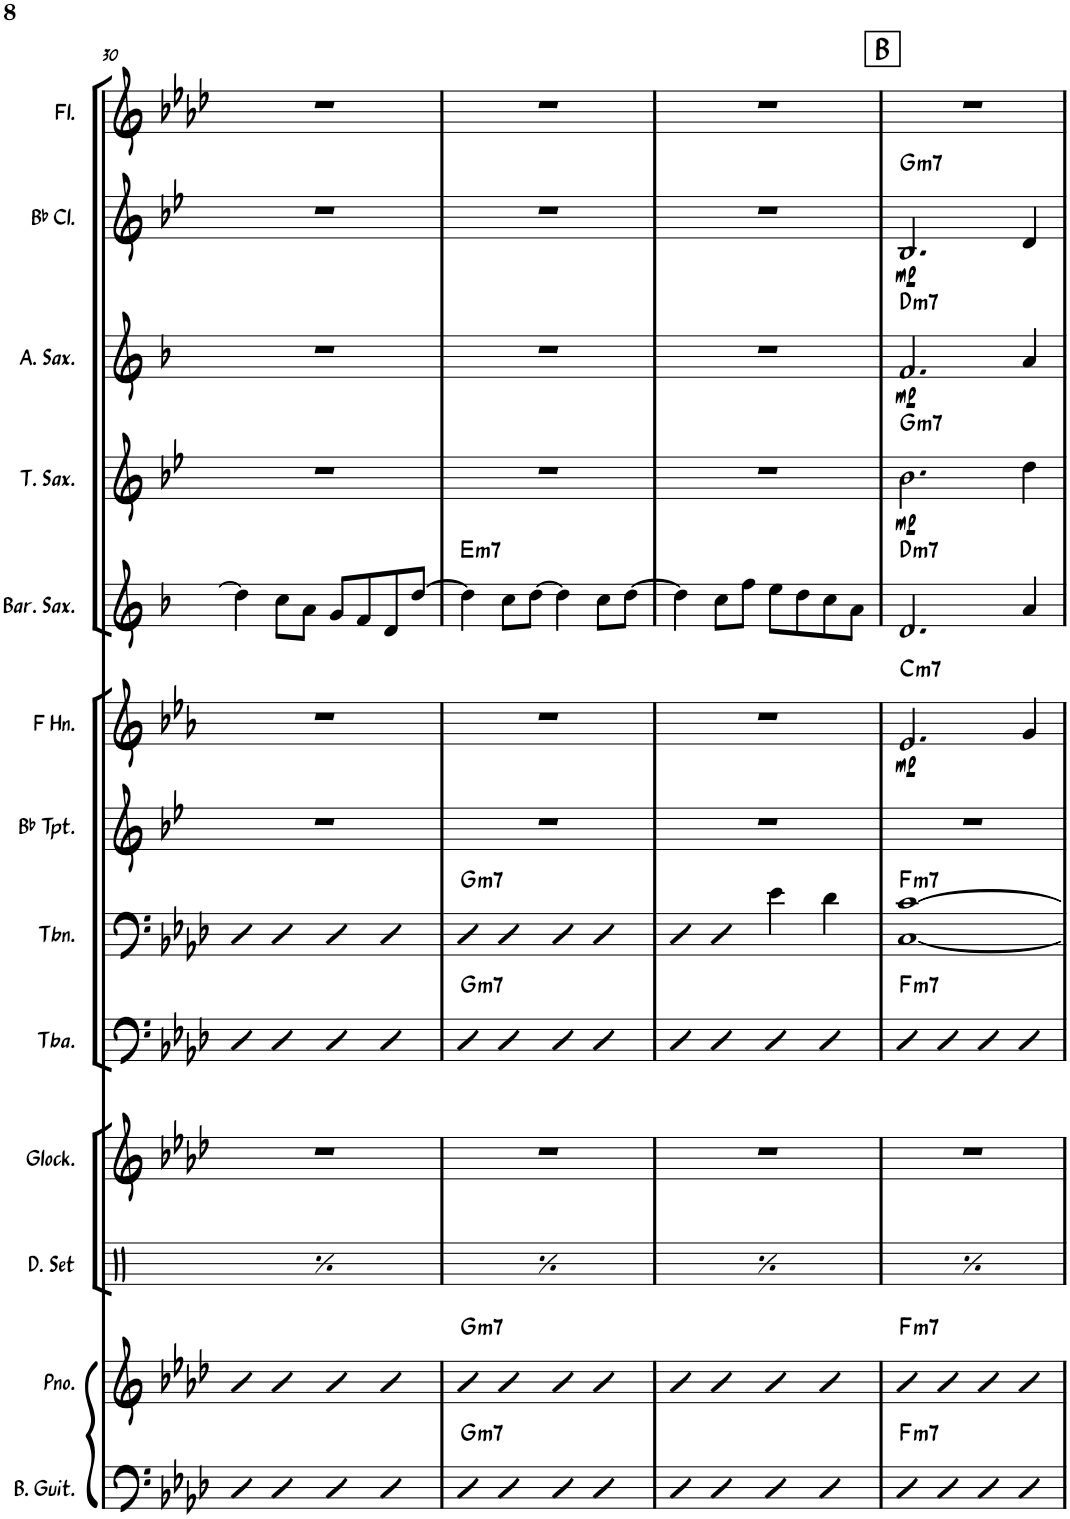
**kern	**harte	**kern	**harte	**kern	**kern	**kern	**harte	**kern	**harte	**kern	**kern	**dynam	**harte	**kern	**harte	**kern	**dynam	**harte	**kern	**dynam	**harte	**kern	**dynam	**harte	**kern
*part13	*part13	*part12	*part12	*part11	*part10	*part9	*part9	*part8	*part8	*part7	*part6	*part6	*part6	*part5	*part5	*part4	*part4	*part4	*part3	*part3	*part3	*part2	*part2	*part2	*part1
*staff13	*	*staff12	*	*staff11	*staff10	*staff9	*	*staff8	*	*staff7	*staff6	*staff6	*	*staff5	*	*staff4	*staff4	*	*staff3	*staff3	*	*staff2	*staff2	*	*staff1
*I"Bass Guitar	*	*I"Piano	*	*I"Drumset	*I"Glockenspiel	*I"Tuba	*	*I"Trombone	*	*I"Bb Trumpet	*I"Horn in F	*	*	*I"Baritone Saxophone	*	*I"Tenor Saxophone	*	*	*I"Alto Saxophone	*	*	*I"Bb Clarinet	*	*	*I"Flute
*I'B. Guit.	*	*I'Pno.	*	*I'D. Set	*I'Glock.	*I'Tba.	*	*I'Tbn.	*	*I'Bb Tpt.	*	*	*	*I'Bar. Sax.	*	*I'T. Sax.	*	*	*I'A. Sax.	*	*	*I'Bb Cl.	*	*	*I'Fl.
!!LO:PB:g=z
*clefF4	*	*clefG2	*	*clefX	*clefG2	*clefF4	*	*clefF4	*	*clefG2	*clefG2	*	*	*clefG2	*	*clefG2	*	*	*clefG2	*	*	*clefG2	*	*	*clefG2
*Trd7c12	*	*	*	*	*Trd-14c-24	*	*	*	*	*Trd1c2	*Trd4c7	*	*	*Trd12c21	*	*Trd8c14	*	*	*Trd5c9	*	*	*Trd1c2	*	*	*
*k[b-e-a-d-]	*	*k[b-e-a-d-]	*	*k[]	*k[b-e-a-d-]	*k[b-e-a-d-]	*	*k[b-e-a-d-]	*	*k[b-e-]	*k[b-e-a-]	*	*	*k[b-]	*	*k[b-e-]	*	*	*k[b-]	*	*	*k[b-e-]	*	*	*k[b-e-a-d-]
*M4/4	*	*M4/4	*	*M4/4	*M4/4	*M4/4	*	*M4/4	*	*M4/4	*M4/4	*	*	*M4/4	*	*M4/4	*	*	*M4/4	*	*	*M4/4	*	*	*M4/4
=30	=30	=30	=30	=30	=30	=30	=30	=30	=30	=30	=30	=30	=30	=30	=30	=30	=30	=30	=30	=30	=30	=30	=30	=30	=30
*	*	*	*	*^	*	*	*	*	*	*	*	*	*	*	*	*	*	*	*	*	*	*	*	*	*
4D-	.	4b-	.	4Rff/	4Rf\	1r	4D-	.	4D-	.	1r	1r	.	.	4dd\]	.	1r	.	.	1r	.	.	1r	.	.	1r
4D-	.	4b-	.	8Rff/L	4Rd\	.	4D-	.	4D-	.	.	.	.	.	8cc\L	.	.	.	.	.	.	.	.	.	.	.
.	.	.	.	8Rff/J	.	.	.	.	.	.	.	.	.	.	8a\J	.	.	.	.	.	.	.	.	.	.	.
4D-	.	4b-	.	4Rff/	4Rf\	.	4D-	.	4D-	.	.	.	.	.	8g/L	.	.	.	.	.	.	.	.	.	.	.
.	.	.	.	.	.	.	.	.	.	.	.	.	.	.	8f/	.	.	.	.	.	.	.	.	.	.	.
4D-	.	4b-	.	8Rff/L	4Rd\	.	4D-	.	4D-	.	.	.	.	.	8d/	.	.	.	.	.	.	.	.	.	.	.
.	.	.	.	8Rff/J	.	.	.	.	.	.	.	.	.	.	[8dd/J	.	.	.	.	.	.	.	.	.	.	.
=31	=31	=31	=31	=31	=31	=31	=31	=31	=31	=31	=31	=31	=31	=31	=31	=31	=31	=31	=31	=31	=31	=31	=31	=31	=31	=31
!	!LO:H:kt=m7	!	!LO:H:kt=m7	!	!	!	!	!LO:H:kt=m7	!	!LO:H:kt=m7	!	!	!	!	!	!LO:H:kt=m7	!	!	!	!	!	!	!	!	!	!
4D-	G:min7	4b-	G:min7	4Rff/	4Rf\	1r	4D-	G:min7	4D-	G:min7	1r	1r	.	.	4dd\]	E:min7	1r	.	.	1r	.	.	1r	.	.	1r
4D-	.	4b-	.	8Rff/L	4Rd\	.	4D-	.	4D-	.	.	.	.	.	8cc\L	.	.	.	.	.	.	.	.	.	.	.
.	.	.	.	8Rff/J	.	.	.	.	.	.	.	.	.	.	[8dd\J	.	.	.	.	.	.	.	.	.	.	.
4D-	.	4b-	.	4Rff/	4Rf\	.	4D-	.	4D-	.	.	.	.	.	4dd\]	.	.	.	.	.	.	.	.	.	.	.
4D-	.	4b-	.	8Rff/L	4Rd\	.	4D-	.	4D-	.	.	.	.	.	8cc\L	.	.	.	.	.	.	.	.	.	.	.
.	.	.	.	8Rff/J	.	.	.	.	.	.	.	.	.	.	[8dd\J	.	.	.	.	.	.	.	.	.	.	.
=32	=32	=32	=32	=32	=32	=32	=32	=32	=32	=32	=32	=32	=32	=32	=32	=32	=32	=32	=32	=32	=32	=32	=32	=32	=32	=32
4D-	.	4b-	.	4Rff/	4Rf\	1r	4D-	.	4D-	.	1r	1r	.	.	4dd\]	.	1r	.	.	1r	.	.	1r	.	.	1r
4D-	.	4b-	.	8Rff/L	4Rd\	.	4D-	.	4D-	.	.	.	.	.	8cc\L	.	.	.	.	.	.	.	.	.	.	.
.	.	.	.	8Rff/J	.	.	.	.	.	.	.	.	.	.	8ff\J	.	.	.	.	.	.	.	.	.	.	.
4D-	.	4b-	.	4Rff/	4Rf\	.	4D-	.	4e-\	.	.	.	.	.	8ee\L	.	.	.	.	.	.	.	.	.	.	.
.	.	.	.	.	.	.	.	.	.	.	.	.	.	.	8dd\	.	.	.	.	.	.	.	.	.	.	.
4D-	.	4b-	.	8Rff/L	4Rd\	.	4D-	.	4d-\	.	.	.	.	.	8cc\	.	.	.	.	.	.	.	.	.	.	.
.	.	.	.	8Rff/J	.	.	.	.	.	.	.	.	.	.	8a\J	.	.	.	.	.	.	.	.	.	.	.
!!LO:REH:place=s1:a:B:cj:fs=14:t=B
=33	=33	=33	=33	=33	=33	=33	=33	=33	=33	=33	=33	=33	=33	=33	=33	=33	=33	=33	=33	=33	=33	=33	=33	=33	=33	=33
!	!LO:H:kt=m7	!	!LO:H:kt=m7	!	!	!	!	!LO:H:kt=m7	!	!LO:H:kt=m7	!	!	!LO:DY:b	!LO:H:kt=m7	!	!LO:H:kt=m7	!	!LO:DY:b	!LO:H:kt=m7	!	!LO:DY:b	!LO:H:kt=m7	!	!LO:DY:b	!LO:H:kt=m7	!
4D-	F:min7	4b-	F:min7	4Rff/	4Rf\	1r	4D-	F:min7	[1C [1c	F:min7	1r	2.e-/	mp	C:min7	2.d/	D:min7	2.b-\	mp	G:min7	2.f/	mp	D:min7	2.B-/	mp	G:min7	1r
4D-	.	4b-	.	8Rff/L	4Rd\	.	4D-	.	.	.	.	.	.	.	.	.	.	.	.	.	.	.	.	.	.	.
.	.	.	.	8Rff/J	.	.	.	.	.	.	.	.	.	.	.	.	.	.	.	.	.	.	.	.	.	.
4D-	.	4b-	.	4Rff/	4Rf\	.	4D-	.	.	.	.	.	.	.	.	.	.	.	.	.	.	.	.	.	.	.
4D-	.	4b-	.	8Rff/L	4Rd\	.	4D-	.	.	.	.	4g/	.	.	4a/	.	4dd\	.	.	4a/	.	.	4d/	.	.	.
.	.	.	.	8Rff/J	.	.	.	.	.	.	.	.	.	.	.	.	.	.	.	.	.	.	.	.	.	.
*	*	*	*	*v	*v	*	*	*	*	*	*	*	*	*	*	*	*	*	*	*	*	*	*	*	*	*
=	=	=	=	=	=	=	=	=	=	=	=	=	=	=	=	=	=	=	=	=	=	=	=	=	=
*-	*-	*-	*-	*-	*-	*-	*-	*-	*-	*-	*-	*-	*-	*-	*-	*-	*-	*-	*-	*-	*-	*-	*-	*-	*-
